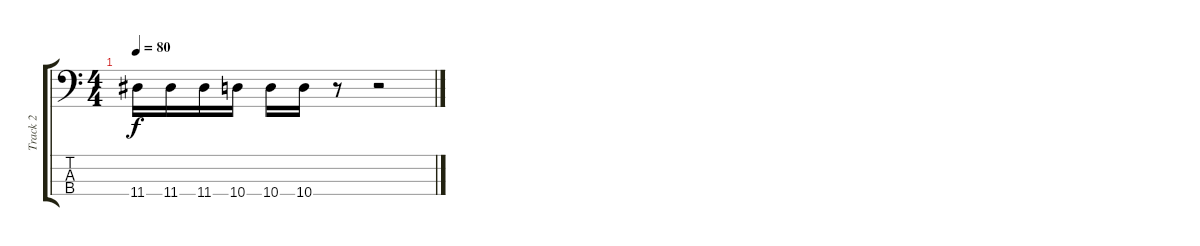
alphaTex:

\track ("Track 2" "Track 2") {instrument electricbassfinger}
\staff {score tabs}
\tuning (G2 D2 A1 E1) {hide}
\ts (4 4)
\tempo 80
\clef f4
\ks c
11.4.16{dy f} 11.4.16 11.4.16 10.4.16 10.4.16 10.4.16 r.8 r.2
